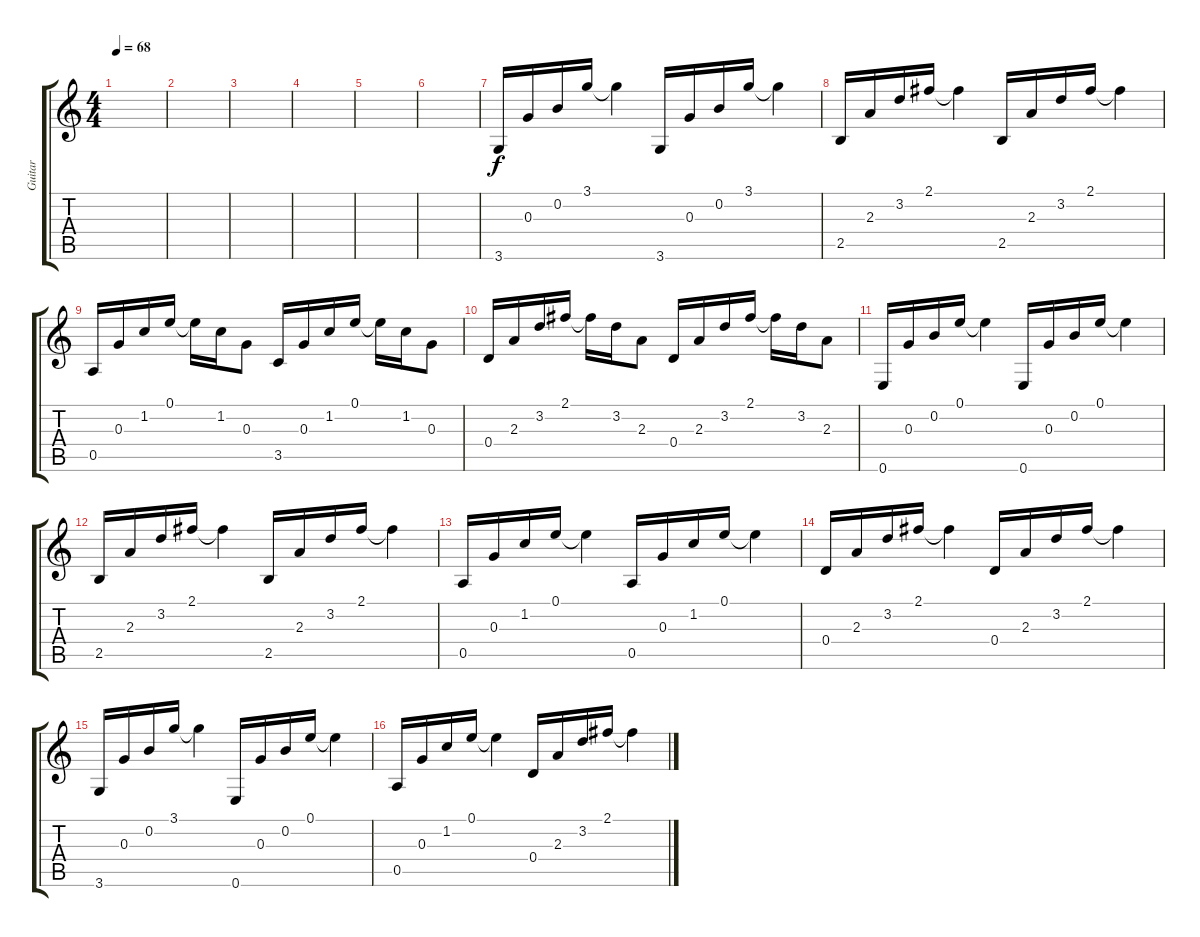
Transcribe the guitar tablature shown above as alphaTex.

\track ("Guitar" "Guitar") {instrument electricguitarclean}
\staff {score tabs}
\tuning (E4 B3 G3 D3 A2 E2) {hide}
\ts (4 4)
\tempo 68
\clef g2
\ks c
|
|
|
|
|
|
3.6.16 0.3.16 0.2.16 3.1.16 3.1{t}.4 3.6.16 0.3.16 0.2.16 3.1.16 3.1{t}.4 |
2.5.16 2.3.16 3.2.16 2.1.16 2.1{t}.4 2.5.16 2.3.16 3.2.16 2.1.16 2.1{t}.4 |
0.5.16 0.3.16 1.2.16 0.1.16 0.1{t}.16 1.2.16 0.3.8 3.5.16 0.3.16 1.2.16 0.1.16 0.1{t}.16 1.2.16 0.3.8 |
0.4.16 2.3.16 3.2.16 2.1.16 2.1{t}.16 3.2.16 2.3.8 0.4.16 2.3.16 3.2.16 2.1.16 2.1{t}.16 3.2.16 2.3.8 |
0.6.16 0.3.16 0.2.16 0.1.16 0.1{t}.4 0.6.16 0.3.16 0.2.16 0.1.16 0.1{t}.4 |
2.5.16 2.3.16 3.2.16 2.1.16 2.1{t}.4 2.5.16 2.3.16 3.2.16 2.1.16 2.1{t}.4 |
0.5.16 0.3.16 1.2.16 0.1.16 0.1{t}.4 0.5.16 0.3.16 1.2.16 0.1.16 0.1{t}.4 |
0.4.16 2.3.16 3.2.16 2.1.16 2.1{t}.4 0.4.16 2.3.16 3.2.16 2.1.16 2.1{t}.4 |
3.6.16 0.3.16 0.2.16 3.1.16 3.1{t}.4 0.6.16 0.3.16 0.2.16 0.1.16 0.1{t}.4 |
0.5.16 0.3.16 1.2.16 0.1.16 0.1{t}.4 0.4.16 2.3.16 3.2.16 2.1.16 2.1{t}.4
